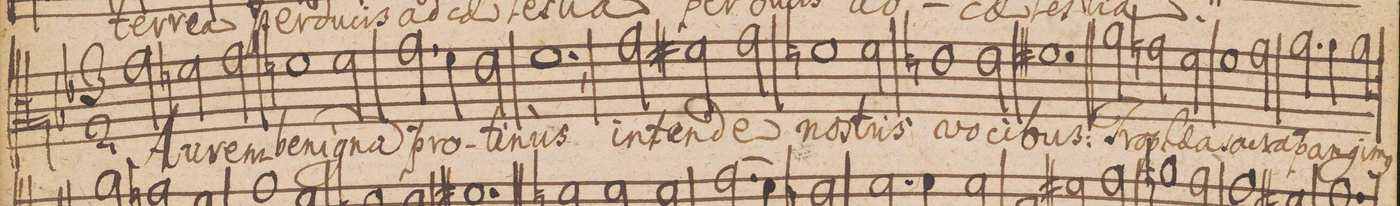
**kern	**text
*I"Alto	*
*clefC3	*
*k[b-e-]	*
*M3/2	*
*M3/2	*
2g\	Au-
2fnX\	-rem
2g\	be-
=21	=21
1fnX	-nig-
2f\	-na
=22	=22
2.g\	pro-
4f\	.
2e-\	-ti-
=23	=23
1.f,<	-nus
=24	=24
2g\	in-
2f#X\	-ten-
2g\	-de
=25	=25
1fn	nos-
2f\	-tris
=26	=26
1en	vo-
2e\	-ci-
=27	=27
1.f#X	-bus:
=28||	=28||
2a\	Tro-
2gn\	-phae-
2f\	-a
=29	=29
1f	sa-
2g\	-cra
=30	=30
2.a\	pan-
4a\	-gi-
2a\	-m(us)
=31	=31
*-	*-
